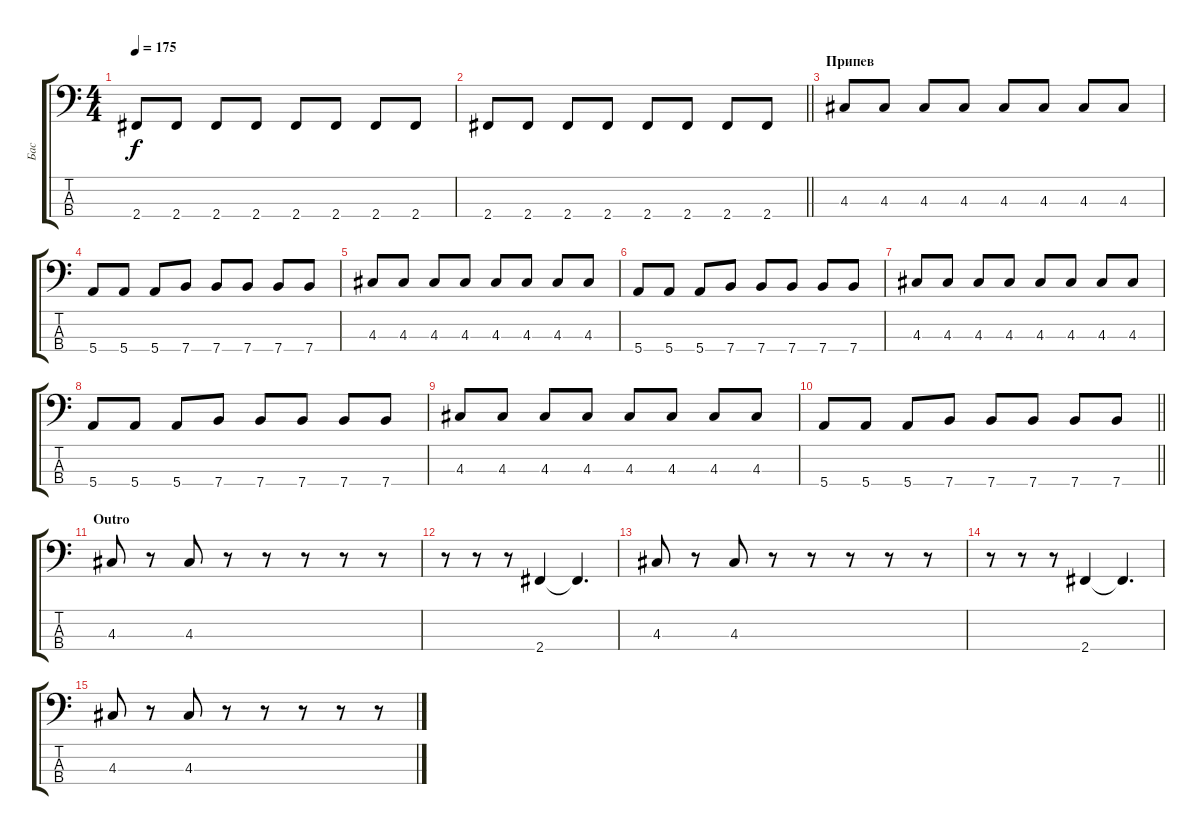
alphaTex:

\track ("Бас" "Бас") {instrument electricbassfinger}
\staff {score tabs}
\tuning (G2 D2 A1 E1) {hide}
\ts (4 4)
\tempo 175
\clef f4
\ks c
2.4.8{dy f} 2.4.8 2.4.8 2.4.8 2.4.8 2.4.8 2.4.8 2.4.8 |
\barLineRight lightlight
2.4.8 2.4.8 2.4.8 2.4.8 2.4.8 2.4.8 2.4.8 2.4.8 |
\section ("" "Припев")
4.3.8 4.3.8 4.3.8 4.3.8 4.3.8 4.3.8 4.3.8 4.3.8 |
5.4.8 5.4.8 5.4.8 7.4.8 7.4.8 7.4.8 7.4.8 7.4.8 |
4.3.8 4.3.8 4.3.8 4.3.8 4.3.8 4.3.8 4.3.8 4.3.8 |
5.4.8 5.4.8 5.4.8 7.4.8 7.4.8 7.4.8 7.4.8 7.4.8 |
4.3.8 4.3.8 4.3.8 4.3.8 4.3.8 4.3.8 4.3.8 4.3.8 |
5.4.8 5.4.8 5.4.8 7.4.8 7.4.8 7.4.8 7.4.8 7.4.8 |
4.3.8 4.3.8 4.3.8 4.3.8 4.3.8 4.3.8 4.3.8 4.3.8 |
\barLineRight lightlight
5.4.8 5.4.8 5.4.8 7.4.8 7.4.8 7.4.8 7.4.8 7.4.8 |
\section ("" "Outro")
4.3.8 r.8 4.3.8 r.8 r.8 r.8 r.8 r.8 |
r.8 r.8 r.8 2.4.4 2.4{t}.4{d} |
4.3.8 r.8 4.3.8 r.8 r.8 r.8 r.8 r.8 |
r.8 r.8 r.8 2.4.4 2.4{t}.4{d} |
4.3.8 r.8 4.3.8 r.8 r.8 r.8 r.8 r.8
